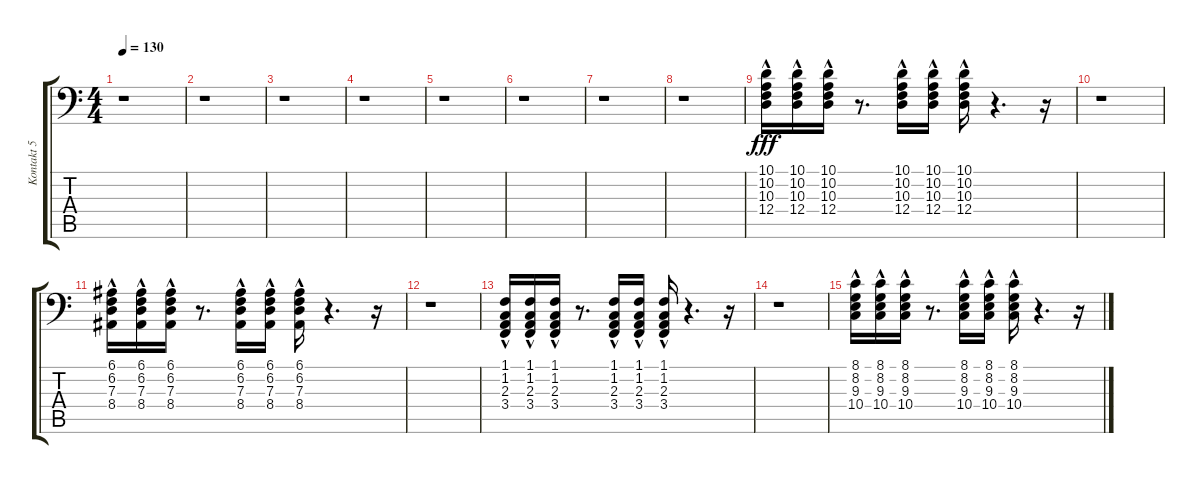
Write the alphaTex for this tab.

\track ("Kontakt 5 #4 (MIDI)" "Kontakt 5 ") {instrument tremolostrings}
\staff {score tabs}
\tuning (E3 B2 G2 D2 A1 E1) {hide}
\ts (4 4)
\tempo 130
\clef f4
\ks c
r.1{dy fff} |
r.1 |
r.1 |
r.1 |
r.1 |
r.1 |
r.1 |
r.1 |
(10.1{hac} 10.2{hac} 10.3{hac} 12.4{hac}).16 (10.1{hac} 10.2{hac} 10.3{hac} 12.4{hac}).16 (10.1{hac} 10.2{hac} 10.3{hac} 12.4{hac}).16 r.8{d} (10.1{hac} 10.2{hac} 10.3{hac} 12.4{hac}).16 (10.1{hac} 10.2{hac} 10.3{hac} 12.4{hac}).16 (10.1{hac} 10.2{hac} 10.3{hac} 12.4{hac}).16 r.4{d} r.16 |
r.1 |
(6.1{hac} 6.2{hac} 7.3{hac} 8.4{hac}).16 (6.1{hac} 6.2{hac} 7.3{hac} 8.4{hac}).16 (6.1{hac} 6.2{hac} 7.3{hac} 8.4{hac}).16 r.8{d} (6.1{hac} 6.2{hac} 7.3{hac} 8.4{hac}).16 (6.1{hac} 6.2{hac} 7.3{hac} 8.4{hac}).16 (6.1{hac} 6.2{hac} 7.3{hac} 8.4{hac}).16 r.4{d} r.16 |
r.1 |
(1.1{hac} 1.2{hac} 2.3{hac} 3.4{hac}).16 (1.1{hac} 1.2{hac} 2.3{hac} 3.4{hac}).16 (1.1{hac} 1.2{hac} 2.3{hac} 3.4{hac}).16 r.8{d} (1.1{hac} 1.2{hac} 2.3{hac} 3.4{hac}).16 (1.1{hac} 1.2{hac} 2.3{hac} 3.4{hac}).16 (1.1{hac} 1.2{hac} 2.3{hac} 3.4{hac}).16 r.4{d} r.16 |
r.1 |
(8.1{hac} 8.2{hac} 9.3{hac} 10.4{hac}).16 (8.1{hac} 8.2{hac} 9.3{hac} 10.4{hac}).16 (8.1{hac} 8.2{hac} 9.3{hac} 10.4{hac}).16 r.8{d} (8.1{hac} 8.2{hac} 9.3{hac} 10.4{hac}).16 (8.1{hac} 8.2{hac} 9.3{hac} 10.4{hac}).16 (8.1{hac} 8.2{hac} 9.3{hac} 10.4{hac}).16 r.4{d} r.16
